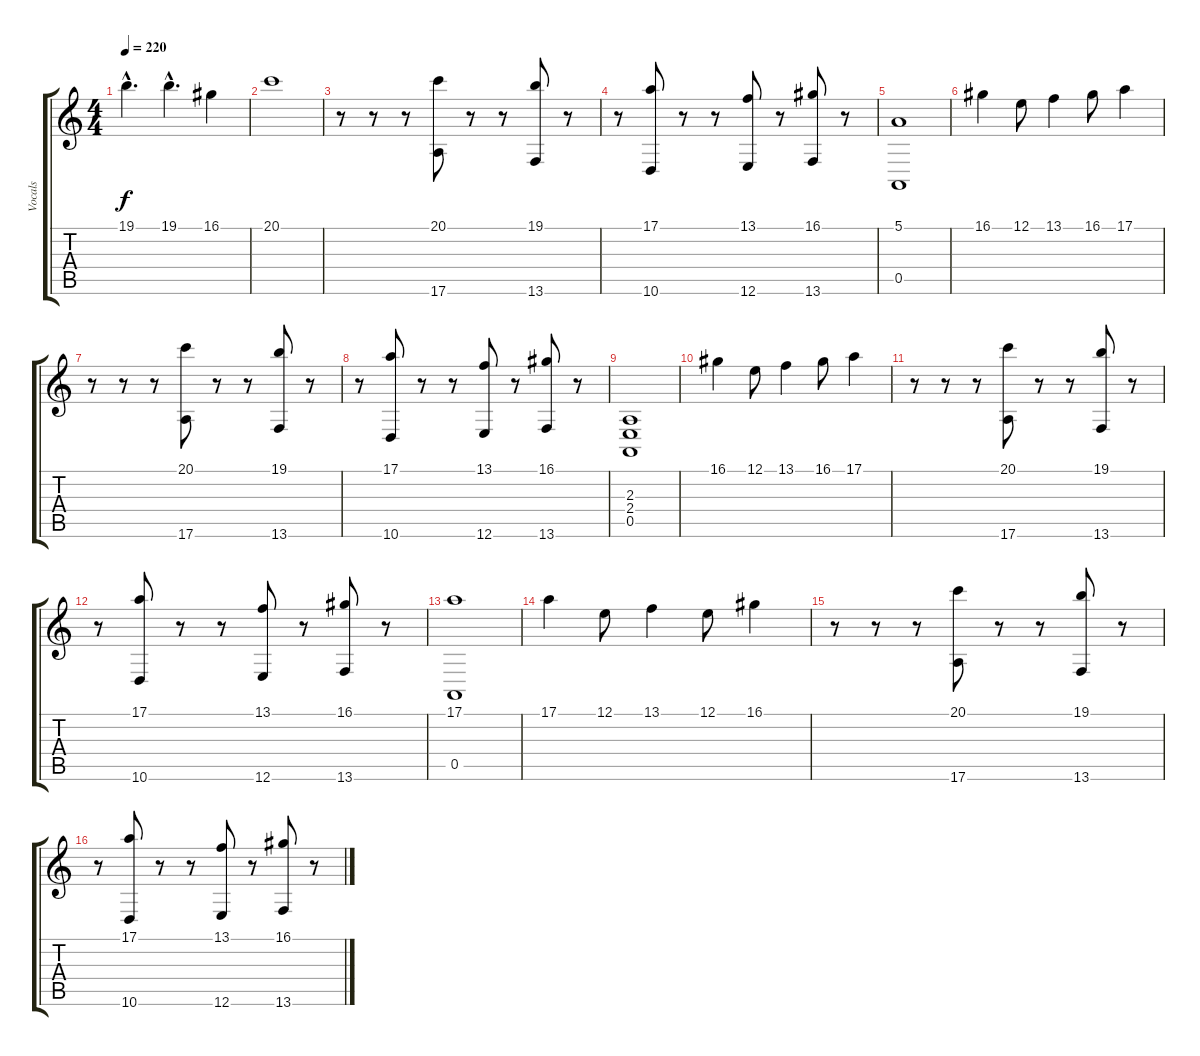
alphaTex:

\track ("Vocals" "Vocals") {instrument orchestrahit}
\staff {score tabs}
\tuning (E4 B3 G3 D3 A2 E2) {hide}
\ts (4 4)
\tempo 220
\clef g2
\ks c
19.1{hac}.4{d dy f} 19.1{hac}.4{d} 16.1.4 |
20.1.1 |
r.8 r.8 r.8 (20.1 17.6).8 r.8 r.8 (19.1 13.6).8 r.8 |
r.8 (17.1 10.6).8 r.8 r.8 (13.1 12.6).8 r.8 (16.1 13.6).8 r.8 |
(5.1 0.5).1 |
16.1.4 12.1.8 13.1.4 16.1.8 17.1.4 |
r.8 r.8 r.8 (20.1 17.6).8 r.8 r.8 (19.1 13.6).8 r.8 |
r.8 (17.1 10.6).8 r.8 r.8 (13.1 12.6).8 r.8 (16.1 13.6).8 r.8 |
(2.3 2.4 0.5).1 |
16.1.4 12.1.8 13.1.4 16.1.8 17.1.4 |
r.8 r.8 r.8 (20.1 17.6).8 r.8 r.8 (19.1 13.6).8 r.8 |
r.8 (17.1 10.6).8 r.8 r.8 (13.1 12.6).8 r.8 (16.1 13.6).8 r.8 |
(17.1 0.5).1 |
17.1.4 12.1.8 13.1.4 12.1.8 16.1.4 |
r.8 r.8 r.8 (20.1 17.6).8 r.8 r.8 (19.1 13.6).8 r.8 |
r.8 (17.1 10.6).8 r.8 r.8 (13.1 12.6).8 r.8 (16.1 13.6).8 r.8
